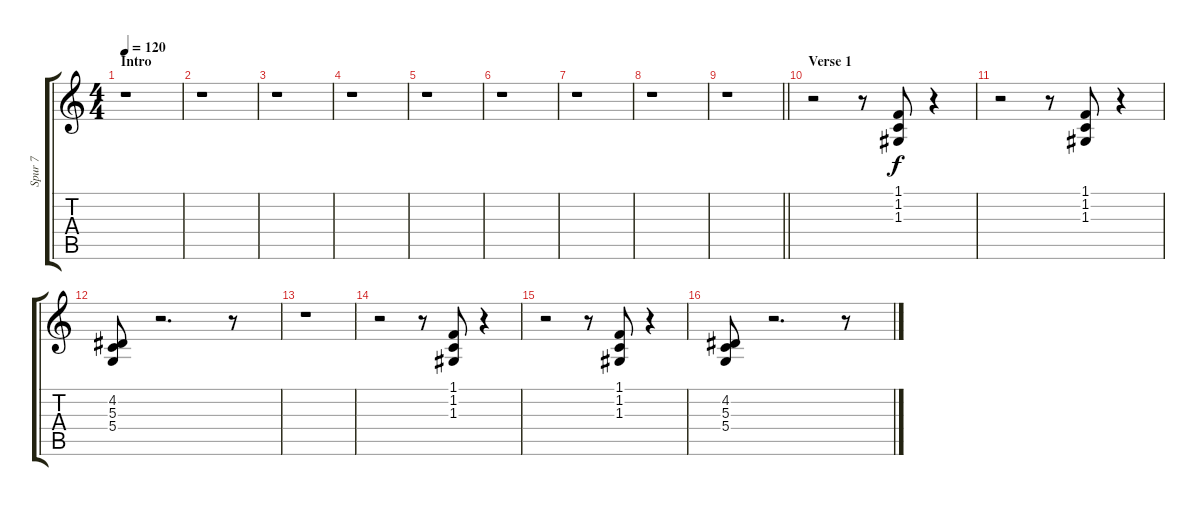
\track ("Spur 7" "Spur 7") {instrument electricpiano2}
\staff {score tabs}
\tuning (E4 B3 G3 D3 A2 E2) {hide}
\ts (4 4)
\section ("" "Intro")
\tempo 120
\clef g2
\ks c
r.1{dy f instrument electricpiano2} |
r.1 |
r.1 |
r.1 |
r.1 |
r.1 |
r.1 |
r.1 |
\barLineRight lightlight
r.1 |
\section ("" "Verse 1")
r.2 r.8 (1.1 1.2 1.3).8 r.4 |
r.2 r.8 (1.1 1.2 1.3).8 r.4 |
(4.2 5.3 5.4).8 r.2{d} r.8 |
r.1 |
r.2 r.8 (1.1 1.2 1.3).8 r.4 |
r.2 r.8 (1.1 1.2 1.3).8 r.4 |
(4.2 5.3 5.4).8 r.2{d} r.8
